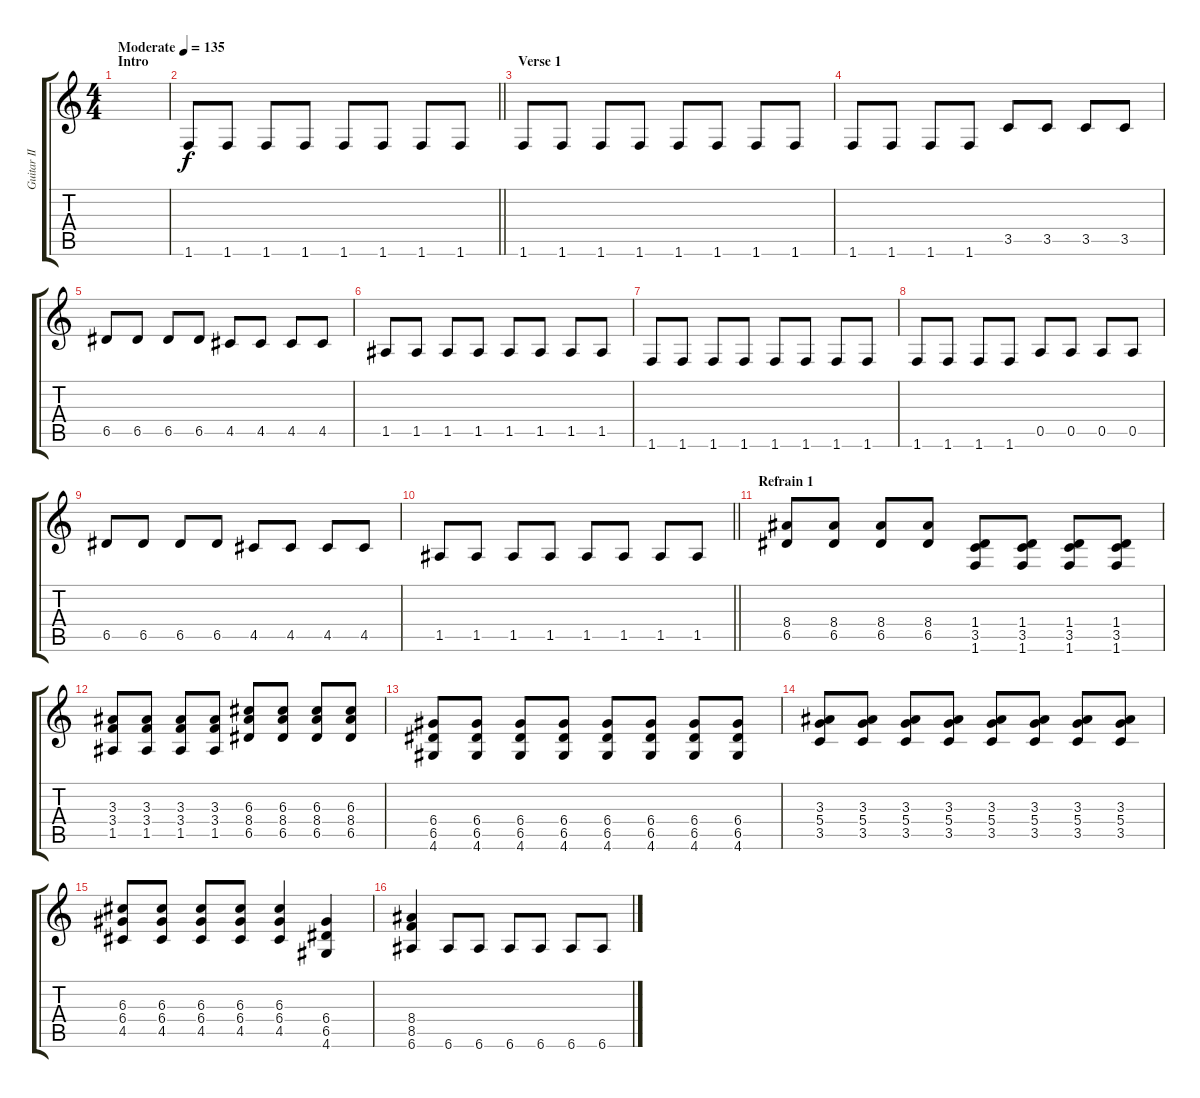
\track ("Guitar II" "Guitar II") {instrument distortionguitar}
\staff {score tabs}
\tuning (E4 B3 G3 D3 A2 E2) {hide}
\ts (4 4)
\section ("" "Intro")
\tempo (135 "Moderate")
\clef g2
\ks c
|
\barLineRight lightlight
1.6.8 1.6.8 1.6.8 1.6.8 1.6.8 1.6.8 1.6.8 1.6.8 |
\section ("" "Verse 1")
1.6.8 1.6.8 1.6.8 1.6.8 1.6.8 1.6.8 1.6.8 1.6.8 |
1.6.8 1.6.8 1.6.8 1.6.8 3.5.8 3.5.8 3.5.8 3.5.8 |
6.5.8 6.5.8 6.5.8 6.5.8 4.5.8 4.5.8 4.5.8 4.5.8 |
1.5.8 1.5.8 1.5.8 1.5.8 1.5.8 1.5.8 1.5.8 1.5.8 |
1.6.8 1.6.8 1.6.8 1.6.8 1.6.8 1.6.8 1.6.8 1.6.8 |
1.6.8 1.6.8 1.6.8 1.6.8 0.5.8 0.5.8 0.5.8 0.5.8 |
6.5.8 6.5.8 6.5.8 6.5.8 4.5.8 4.5.8 4.5.8 4.5.8 |
\barLineRight lightlight
1.5.8 1.5.8 1.5.8 1.5.8 1.5.8 1.5.8 1.5.8 1.5.8 |
\section ("" "Refrain 1")
(8.4 6.5).8 (8.4 6.5).8 (8.4 6.5).8 (8.4 6.5).8 (1.4 3.5 1.6).8 (1.4 3.5 1.6).8 (1.4 3.5 1.6).8 (1.4 3.5 1.6).8 |
(3.3 3.4 1.5).8 (3.3 3.4 1.5).8 (3.3 3.4 1.5).8 (3.3 3.4 1.5).8 (6.3 8.4 6.5).8 (6.3 8.4 6.5).8 (6.3 8.4 6.5).8 (6.3 8.4 6.5).8 |
(6.4 6.5 4.6).8 (6.4 6.5 4.6).8 (6.4 6.5 4.6).8 (6.4 6.5 4.6).8 (6.4 6.5 4.6).8 (6.4 6.5 4.6).8 (6.4 6.5 4.6).8 (6.4 6.5 4.6).8 |
(3.3 5.4 3.5).8 (3.3 5.4 3.5).8 (3.3 5.4 3.5).8 (3.3 5.4 3.5).8 (3.3 5.4 3.5).8 (3.3 5.4 3.5).8 (3.3 5.4 3.5).8 (3.3 5.4 3.5).8 |
(6.3 6.4 4.5).8 (6.3 6.4 4.5).8 (6.3 6.4 4.5).8 (6.3 6.4 4.5).8 (6.3 6.4 4.5).4 (6.4 6.5 4.6).4 |
(8.4 8.5 6.6).4 6.6.8 6.6.8 6.6.8 6.6.8 6.6.8 6.6.8
